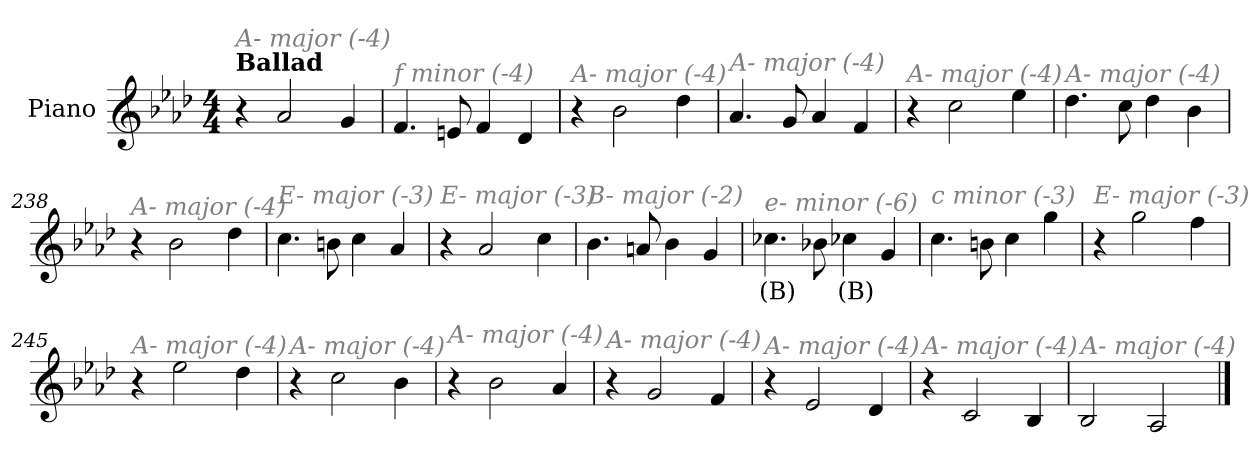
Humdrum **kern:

**kern	**text
*part1	*part1
*staff1	*staff1
*I"Piano	*
*I'Pno.	*
*clefG2	*
*k[b-e-a-d-]	*
*M4/4	*
=1	=1
!LO:TX:B:t=Ballad	!
!LO:TX:i:color=#808080:t=A- major (-4)	!
4r	.
2a-/	.
4g/	.
=233	=233
!LO:TX:i:color=#808080:t=f minor (-4)	!
4.f/	.
8en/	.
4f/	.
4d-/	.
=234	=234
!LO:TX:i:color=#808080:t=A- major (-4)	!
4r	.
2b-\	.
4dd-\	.
=235	=235
!LO:TX:i:color=#808080:t=A- major (-4)	!
4.a-/	.
8g/	.
4a-/	.
4f/	.
!!LO:LB:g=z
=236	=236
!LO:TX:i:color=#808080:t=A- major (-4)	!
4r	.
2cc\	.
4ee-\	.
=237	=237
!LO:TX:i:color=#808080:t=A- major (-4)	!
4.dd-\	.
8cc\	.
4dd-\	.
4b-\	.
=238	=238
!LO:TX:i:color=#808080:t=A- major (-4)	!
4r	.
2b-\	.
4dd-\	.
=239	=239
!LO:TX:i:color=#808080:t=E- major (-3)	!
4.cc\	.
8bn\	.
4cc\	.
4a-/	.
!!LO:LB:g=z
=240	=240
!LO:TX:i:color=#808080:t=E- major (-3)	!
4r	.
2a-/	.
4cc\	.
=241	=241
!LO:TX:i:color=#808080:t=B- major (-2)	!
4.b-\	.
8an/	.
4b-\	.
4g/	.
=242	=242
!LO:TX:i:color=#808080:t=e- minor (-6)	!
4.cc-Xi\	(B)
8b-X\	.
4cc-Xi\	(B)
4g/	.
=243	=243
!LO:TX:i:color=#808080:t=c minor (-3)	!
4.cc\	.
8bn\	.
4cc\	.
4gg\	.
!!LO:LB:g=z
=244	=244
!LO:TX:i:color=#808080:t=E- major (-3)	!
4r	.
2gg\	.
4ff\	.
=245	=245
!LO:TX:i:color=#808080:t=A- major (-4)	!
4r	.
2ee-\	.
4dd-\	.
=246	=246
!LO:TX:i:color=#808080:t=A- major (-4)	!
4r	.
2cc\	.
4b-\	.
=247	=247
!LO:TX:i:color=#808080:t=A- major (-4)	!
4r	.
2b-\	.
4a-/	.
!!LO:LB:g=z
=248	=248
!LO:TX:i:color=#808080:t=A- major (-4)	!
4r	.
2g/	.
4f/	.
=249	=249
!LO:TX:i:color=#808080:t=A- major (-4)	!
4r	.
2e-/	.
4d-/	.
=250	=250
!LO:TX:i:color=#808080:t=A- major (-4)	!
4r	.
2c/	.
4B-/	.
=251	=251
!LO:TX:i:color=#808080:t=A- major (-4)	!
2B-/	.
2A-/	.
==	==
*-	*-
